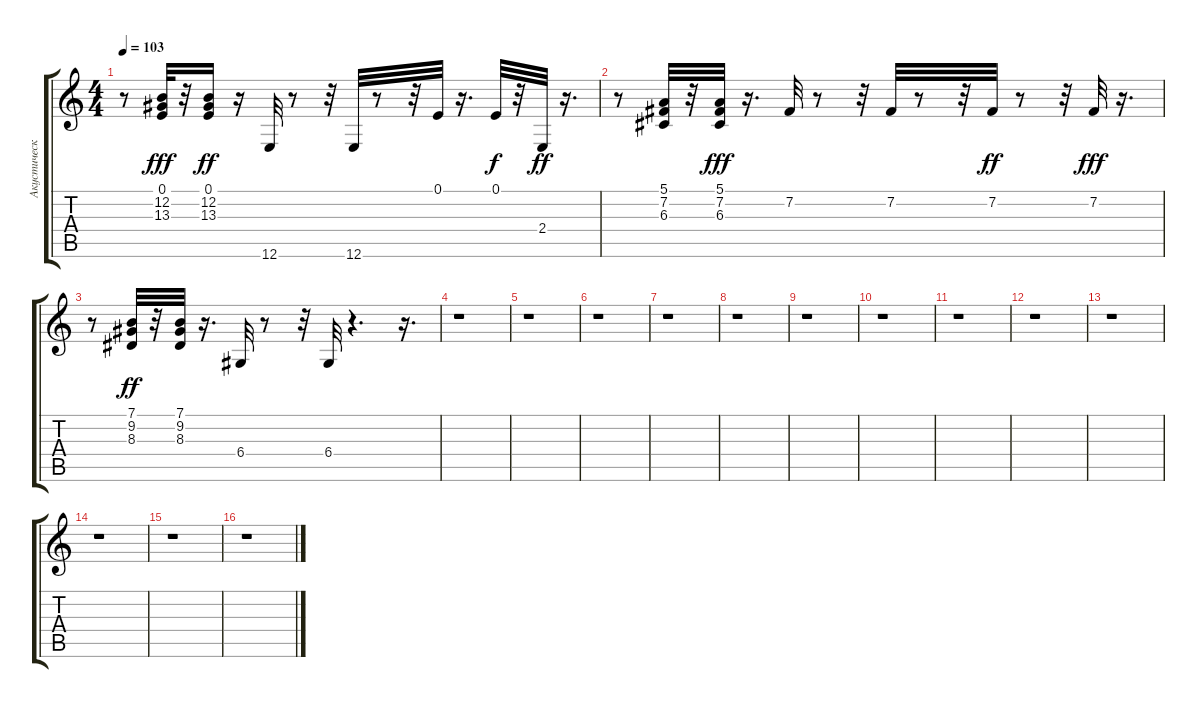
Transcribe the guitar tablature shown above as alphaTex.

\track ("Акустический Гранд Роял" "Акустическ") {instrument acousticgrandpiano}
\staff {score tabs}
\tuning (E4 B3 G3 D3 A2 E2) {hide}
\ts (4 4)
\tempo 103
\clef g2
\ks c
r.8{dy fff} (0.1 12.2 13.3).32 r.32 (0.1 12.2 13.3).16{dy ff} r.16 12.6.32 r.8 r.32 12.6.32 r.8 r.32 0.1.32 r.16{d} 0.1.32{dy f} r.32 2.4.32{dy ff} r.16{d} |
r.8 (5.1 7.2 6.3).32 r.32 (5.1 7.2 6.3).32{dy fff} r.16{d} 7.2.32 r.8 r.32 7.2.32 r.8 r.32 7.2.32{dy ff} r.8 r.32 7.2.32{dy fff} r.16{d} |
r.8 (7.1 9.2 8.3).32{dy ff} r.32 (7.1 9.2 8.3).32 r.16{d} 6.4.32 r.8 r.32 6.4.32 r.4{d} r.16{d} |
r.1 |
r.1 |
r.1 |
r.1 |
r.1 |
r.1 |
r.1 |
r.1 |
r.1 |
r.1 |
r.1 |
r.1 |
r.1
